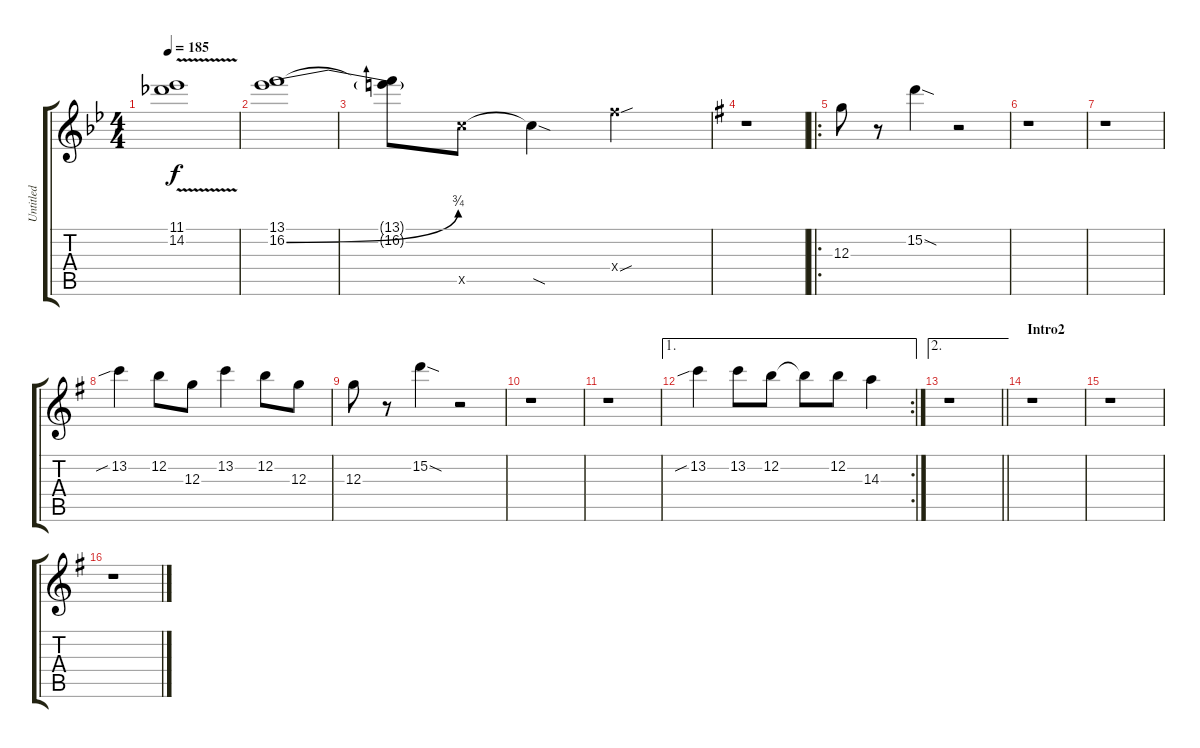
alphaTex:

\track ("Untitled" "Untitled") {instrument distortionguitar}
\staff {score tabs}
\tuning (E4 B3 G3 D3 A2 E2) {hide}
\ts (4 4)
\tempo 185
\clef g2
\ks bb
(11.1{v t} 14.2{v t}).1{dy f} |
(13.1 16.2{be (bend 0 0 60 3)}).1 |
(13.1{t} 16.2{t}).8 15.5{x}.8 15.5{sod t}.4 15.4{sou x}.2 |
\ks g
r.1 |
\ro
12.3.8 r.8 15.2{sod}.4 r.2 |
r.1 |
r.1 |
13.2{sib}.4 12.2.8 12.3.8 13.2.4 12.2.8 12.3.8 |
12.3.8 r.8 15.2{sod}.4 r.2 |
r.1 |
r.1 |
\ae 1
\rc 2
13.2{sib}.4 13.2.8 12.2.8 12.2{t}.8 12.2.8 14.3.4 |
\ae 2
\barLineRight lightlight
r.1 |
\section ("" "Intro2")
r.1 |
r.1 |
r.1
